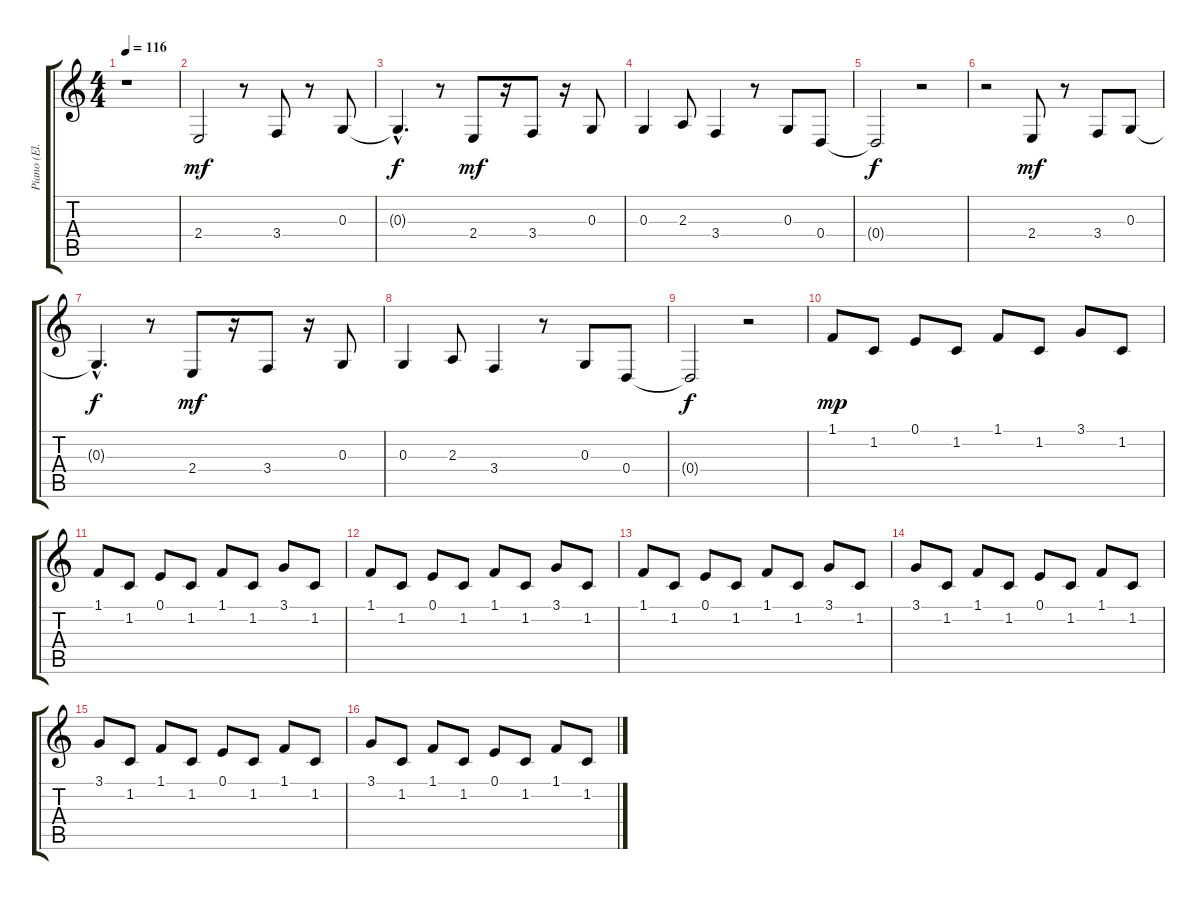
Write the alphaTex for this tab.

\track ("Piano (El. Grand)   " "Piano (El.") {instrument electricgrandpiano}
\staff {score tabs}
\tuning (E4 B3 G3 D3 A2 E2) {hide}
\ts (4 4)
\tempo 116
\clef g2
\ks c
r.1{dy mp} |
2.4.2{dy mf volume 16} r.8 3.4.8 r.8 0.3.8 |
0.3{hac t}.4{d dy f} r.8 2.4.8{dy mf} r.16 3.4.8 r.16 0.3.8 |
0.3.4 2.3.8 3.4.4 r.8 0.3.8 0.4.8 |
0.4{t}.2{dy f} r.2 |
r.2 2.4.8{dy mf} r.8 3.4.8 0.3.8 |
0.3{hac t}.4{d dy f} r.8 2.4.8{dy mf} r.16 3.4.8 r.16 0.3.8 |
0.3.4 2.3.8 3.4.4 r.8 0.3.8 0.4.8 |
0.4{t}.2{dy f} r.2 |
1.1.8{dy mp} 1.2.8 0.1.8 1.2.8 1.1.8 1.2.8 3.1.8 1.2.8 |
1.1.8 1.2.8 0.1.8 1.2.8 1.1.8 1.2.8 3.1.8 1.2.8 |
1.1.8 1.2.8 0.1.8 1.2.8 1.1.8 1.2.8 3.1.8 1.2.8 |
1.1.8 1.2.8 0.1.8 1.2.8 1.1.8 1.2.8 3.1.8 1.2.8 |
3.1.8 1.2.8 1.1.8 1.2.8 0.1.8 1.2.8 1.1.8 1.2.8 |
3.1.8 1.2.8 1.1.8 1.2.8 0.1.8 1.2.8 1.1.8 1.2.8 |
3.1.8 1.2.8 1.1.8 1.2.8 0.1.8 1.2.8 1.1.8 1.2.8
